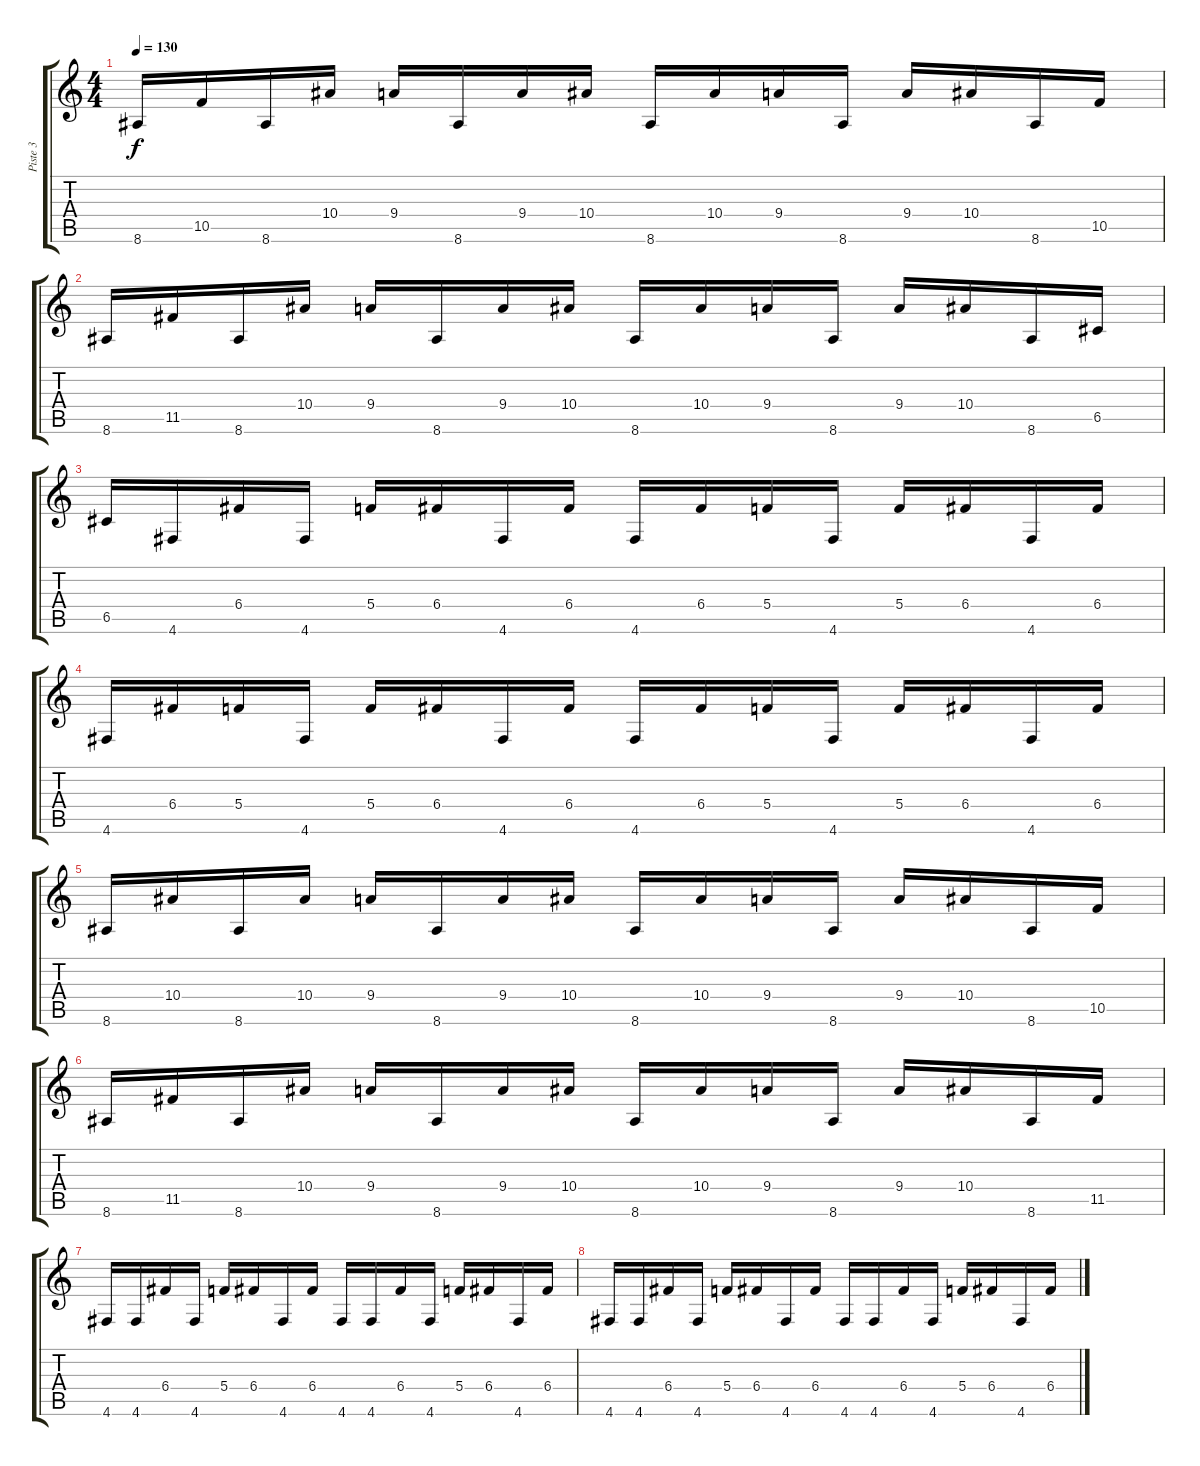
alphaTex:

\track ("Piste 3" "Piste 3") {instrument distortionguitar}
\staff {score tabs}
\tuning (D4 A3 F3 C3 G2 D2) {hide}
\ts (4 4)
\tempo 130
\clef g2
\ks c
8.6.16{dy f} 10.5.16 8.6.16 10.4.16 9.4.16 8.6.16 9.4.16 10.4.16 8.6.16 10.4.16 9.4.16 8.6.16 9.4.16 10.4.16 8.6.16 10.5.16 |
8.6.16 11.5.16 8.6.16 10.4.16 9.4.16 8.6.16 9.4.16 10.4.16 8.6.16 10.4.16 9.4.16 8.6.16 9.4.16 10.4.16 8.6.16 6.5.16 |
6.5.16 4.6.16 6.4.16 4.6.16 5.4.16 6.4.16 4.6.16 6.4.16 4.6.16 6.4.16 5.4.16 4.6.16 5.4.16 6.4.16 4.6.16 6.4.16 |
4.6.16 6.4.16 5.4.16 4.6.16 5.4.16 6.4.16 4.6.16 6.4.16 4.6.16 6.4.16 5.4.16 4.6.16 5.4.16 6.4.16 4.6.16 6.4.16 |
8.6.16 10.4.16 8.6.16 10.4.16 9.4.16 8.6.16 9.4.16 10.4.16 8.6.16 10.4.16 9.4.16 8.6.16 9.4.16 10.4.16 8.6.16 10.5.16 |
8.6.16 11.5.16 8.6.16 10.4.16 9.4.16 8.6.16 9.4.16 10.4.16 8.6.16 10.4.16 9.4.16 8.6.16 9.4.16 10.4.16 8.6.16 11.5.16 |
4.6.16 4.6.16 6.4.16 4.6.16 5.4.16 6.4.16 4.6.16 6.4.16 4.6.16 4.6.16 6.4.16 4.6.16 5.4.16 6.4.16 4.6.16 6.4.16 |
4.6.16 4.6.16 6.4.16 4.6.16 5.4.16 6.4.16 4.6.16 6.4.16 4.6.16 4.6.16 6.4.16 4.6.16 5.4.16 6.4.16 4.6.16 6.4.16
